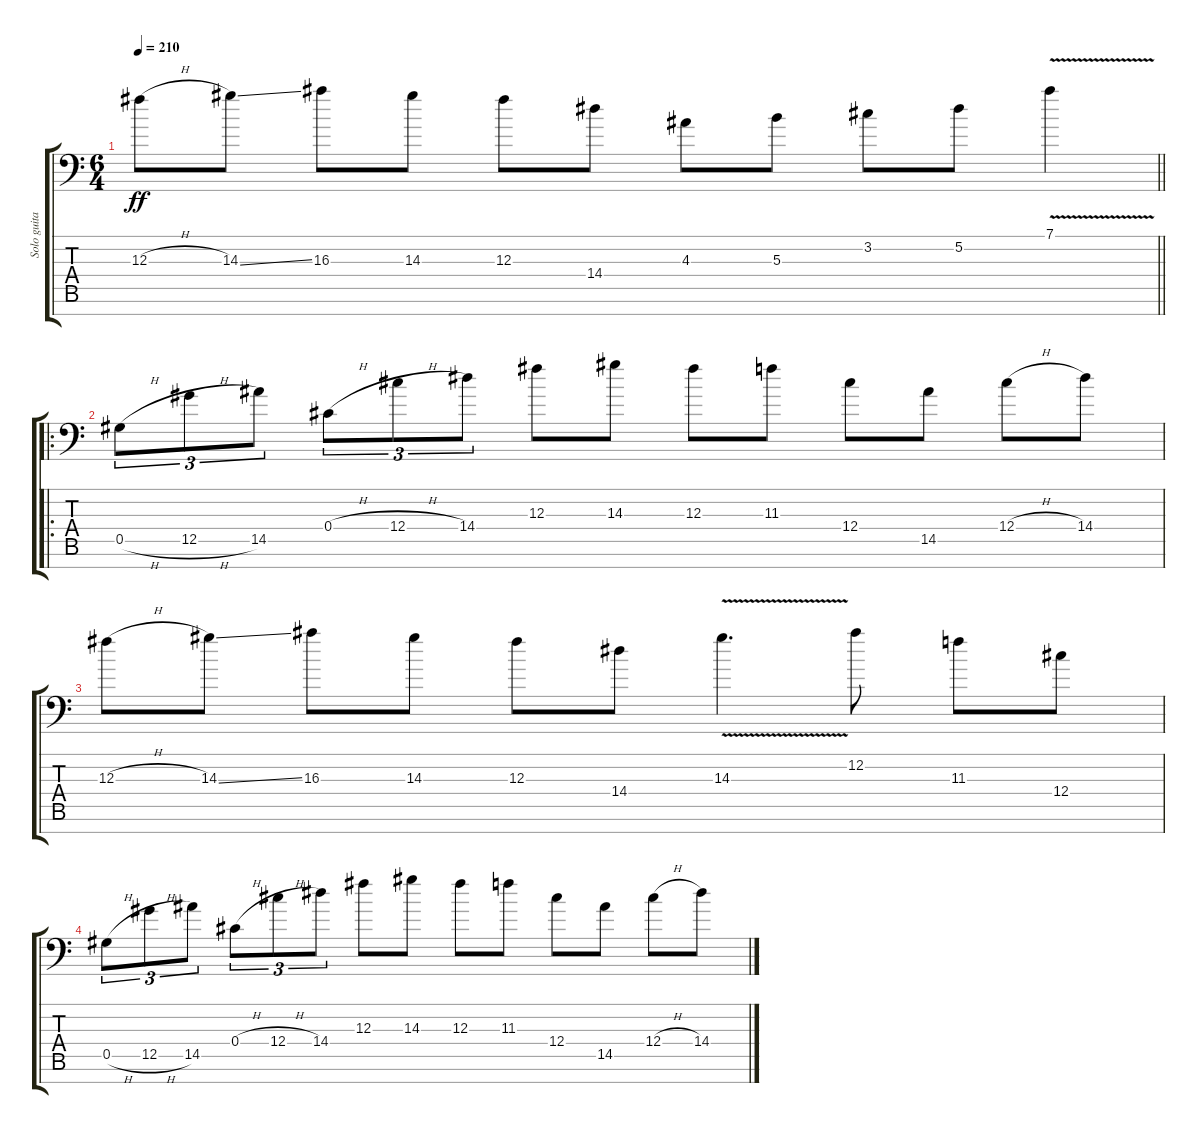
\track ("Solo guitar" "Solo guita") {instrument distortionguitar}
\staff {score tabs}
\tuning (Eb4 Bb3 Gb3 Db3 Ab2 Eb2 Ab1) {hide}
\ts (6 4)
\tempo 210
\clef f4
\barLineRight lightlight
\ks c
12.3{h}.8{dy ff} 14.3{ss}.8 16.3.8 14.3.8 12.3.8 14.4.8 4.3.8 5.3.8 3.2.8 5.2.8 7.1{v}.4 |
\ro
\section ("" "")
0.5{h}.8{tu (3 2)} 12.5{h}.8{tu (3 2)} 14.5.8{tu (3 2)} 0.4{h}.8{tu (3 2)} 12.4{h}.8{tu (3 2)} 14.4.8{tu (3 2)} 12.3.8 14.3.8 12.3.8 11.3.8 12.4.8 14.5.8 12.4{h}.8 14.4.8 |
12.3{h}.8 14.3{ss}.8 16.3.8 14.3.8 12.3.8 14.4.8 14.3{v}.4{d} 12.2.8 11.3.8 12.4.8 |
0.5{h}.8{tu (3 2)} 12.5{h}.8{tu (3 2)} 14.5.8{tu (3 2)} 0.4{h}.8{tu (3 2)} 12.4{h}.8{tu (3 2)} 14.4.8{tu (3 2)} 12.3.8 14.3.8 12.3.8 11.3.8 12.4.8 14.5.8 12.4{h}.8 14.4.8
